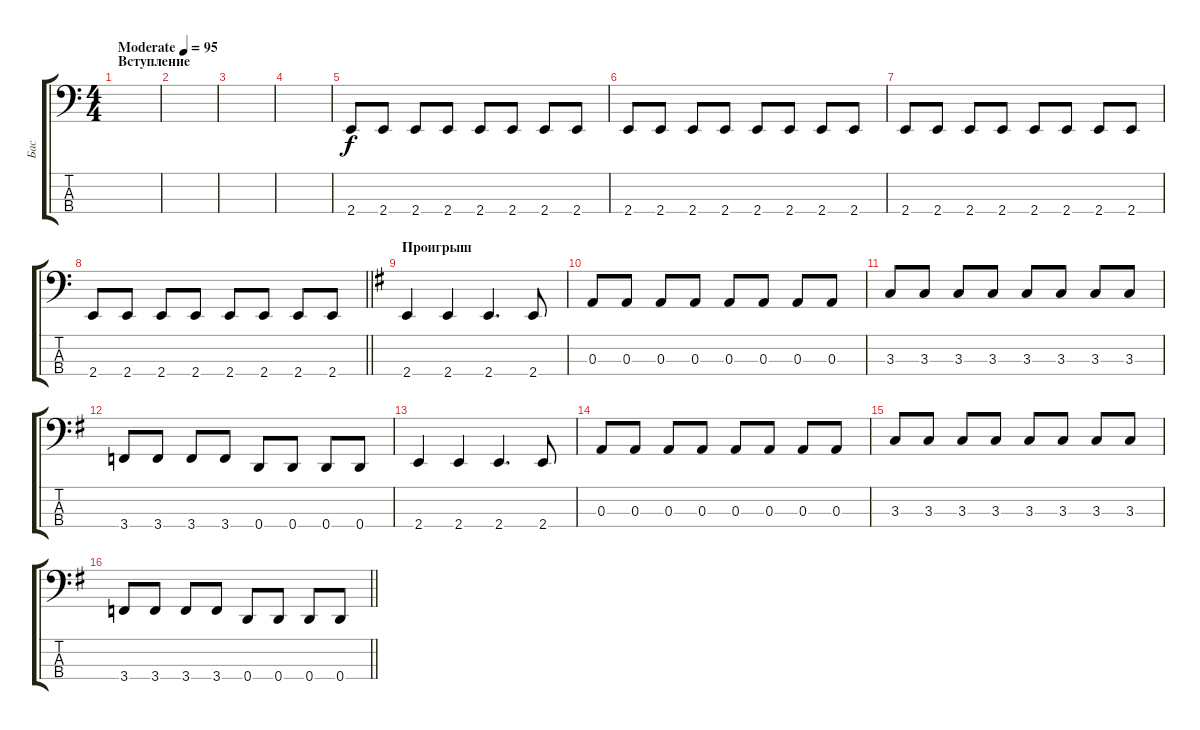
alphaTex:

\track ("Бас" "Бас") {instrument electricbasspick}
\staff {score tabs}
\tuning (G2 D2 A1 D1) {hide}
\ts (4 4)
\section ("" "Вступление")
\tempo (95 "Moderate")
\clef f4
\ks c
|
|
|
|
2.4.8{volume 12} 2.4.8 2.4.8 2.4.8 2.4.8 2.4.8 2.4.8 2.4.8 |
2.4.8 2.4.8 2.4.8 2.4.8 2.4.8 2.4.8 2.4.8 2.4.8 |
2.4.8 2.4.8 2.4.8 2.4.8 2.4.8 2.4.8 2.4.8 2.4.8 |
\barLineRight lightlight
2.4.8 2.4.8 2.4.8 2.4.8 2.4.8 2.4.8 2.4.8 2.4.8 |
\section ("" "Проигрыш")
\ks eminor
2.4.4 2.4.4 2.4.4{d} 2.4.8 |
0.3.8 0.3.8 0.3.8 0.3.8 0.3.8 0.3.8 0.3.8 0.3.8 |
3.3.8 3.3.8 3.3.8 3.3.8 3.3.8 3.3.8 3.3.8 3.3.8 |
3.4.8 3.4.8 3.4.8 3.4.8 0.4.8 0.4.8 0.4.8 0.4.8 |
2.4.4 2.4.4 2.4.4{d} 2.4.8 |
0.3.8 0.3.8 0.3.8 0.3.8 0.3.8 0.3.8 0.3.8 0.3.8 |
3.3.8 3.3.8 3.3.8 3.3.8 3.3.8 3.3.8 3.3.8 3.3.8 |
\barLineRight lightlight
3.4.8 3.4.8 3.4.8 3.4.8 0.4.8 0.4.8 0.4.8 0.4.8
